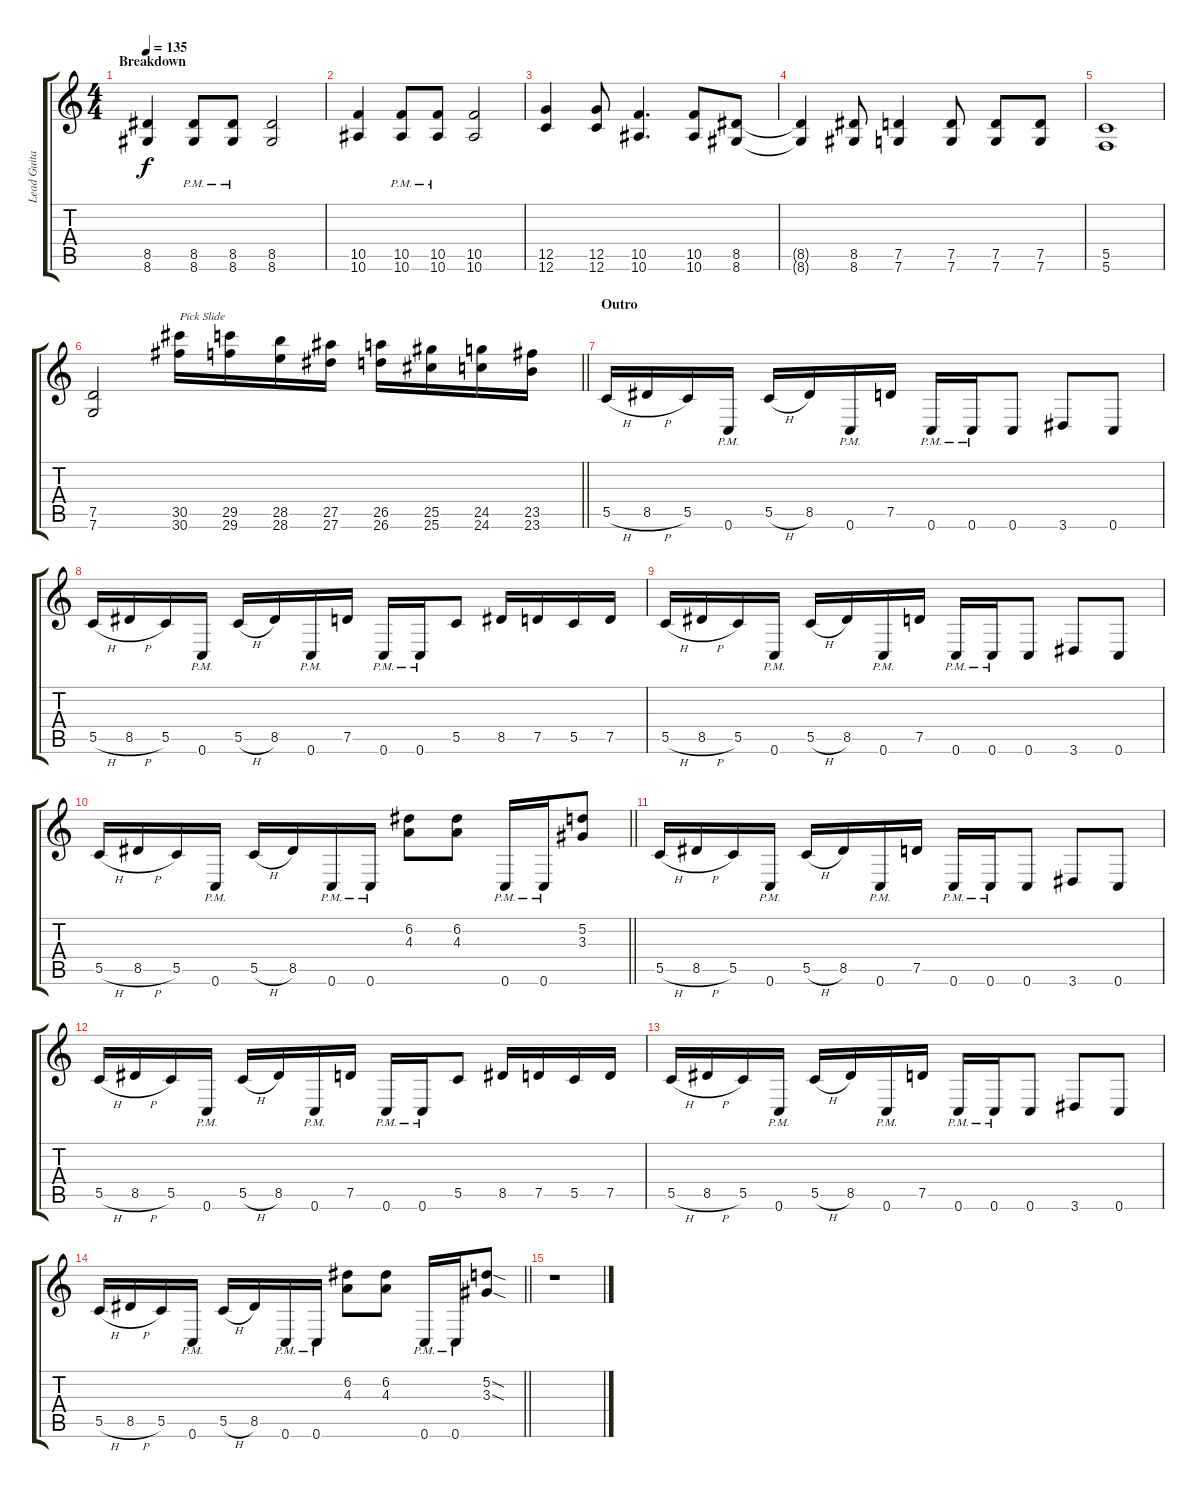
\track ("Lead Guitar" "Lead Guita") {instrument distortionguitar}
\staff {score tabs}
\tuning (D4 A3 F3 C3 G2 C2) {hide}
\ts (4 4)
\section ("" "Breakdown")
\tempo 135
\clef g2
\ks c
(8.5 8.6).4{dy f} (8.5{pm} 8.6{pm}).8 (8.5{pm} 8.6{pm}).8 (8.5 8.6).2 |
(10.5 10.6).4 (10.5{pm} 10.6{pm}).8 (10.5{pm} 10.6{pm}).8 (10.5 10.6).2 |
(12.5 12.6).4 (12.5 12.6).8 (10.5 10.6).4{d} (10.5 10.6).8 (8.5 8.6).8 |
(8.5{t} 8.6{t}).4 (8.5 8.6).8 (7.5 7.6).4 (7.5 7.6).8 (7.5 7.6).8 (7.5 7.6).8 |
(5.5 5.6).1 |
\barLineRight lightlight
(7.5 7.6).2 (30.5 30.6).16{txt "Pick Slide" instrument guitarfretnoise} (29.5 29.6).16 (28.5 28.6).16 (27.5 27.6).16 (26.5 26.6).16 (25.5 25.6).16 (24.5 24.6).16 (23.5 23.6).16 |
\section ("" "Outro")
5.5{h}.16{instrument distortionguitar} 8.5{h}.16 5.5.16 0.6{pm}.16 5.5{h}.16 8.5.16 0.6{pm}.16 7.5.16 0.6{pm}.16 0.6{pm}.16 0.6.8 3.6.8 0.6.8 |
5.5{h}.16 8.5{h}.16 5.5.16 0.6{pm}.16 5.5{h}.16 8.5.16 0.6{pm}.16 7.5.16 0.6{pm}.16 0.6{pm}.16 5.5.8 8.5.16 7.5.16 5.5.16 7.5.16 |
5.5{h}.16 8.5{h}.16 5.5.16 0.6{pm}.16 5.5{h}.16 8.5.16 0.6{pm}.16 7.5.16 0.6{pm}.16 0.6{pm}.16 0.6.8 3.6.8 0.6.8 |
\barLineRight lightlight
5.5{h}.16 8.5{h}.16 5.5.16 0.6{pm}.16 5.5{h}.16 8.5.16 0.6{pm}.16 0.6{pm}.16 (6.2 4.3).8 (6.2 4.3).8 0.6{pm}.16 0.6{pm}.16 (5.2 3.3).8 |
5.5{h}.16 8.5{h}.16 5.5.16 0.6{pm}.16 5.5{h}.16 8.5.16 0.6{pm}.16 7.5.16 0.6{pm}.16 0.6{pm}.16 0.6.8 3.6.8 0.6.8 |
5.5{h}.16 8.5{h}.16 5.5.16 0.6{pm}.16 5.5{h}.16 8.5.16 0.6{pm}.16 7.5.16 0.6{pm}.16 0.6{pm}.16 5.5.8 8.5.16 7.5.16 5.5.16 7.5.16 |
5.5{h}.16 8.5{h}.16 5.5.16 0.6{pm}.16 5.5{h}.16 8.5.16 0.6{pm}.16 7.5.16 0.6{pm}.16 0.6{pm}.16 0.6.8 3.6.8 0.6.8 |
\barLineRight lightlight
5.5{h}.16 8.5{h}.16 5.5.16 0.6{pm}.16 5.5{h}.16 8.5.16 0.6{pm}.16 0.6{pm}.16 (6.2 4.3).8 (6.2 4.3).8 0.6{pm}.16 0.6{pm}.16 (5.2{sod} 3.3{sod}).8 |
r.1
